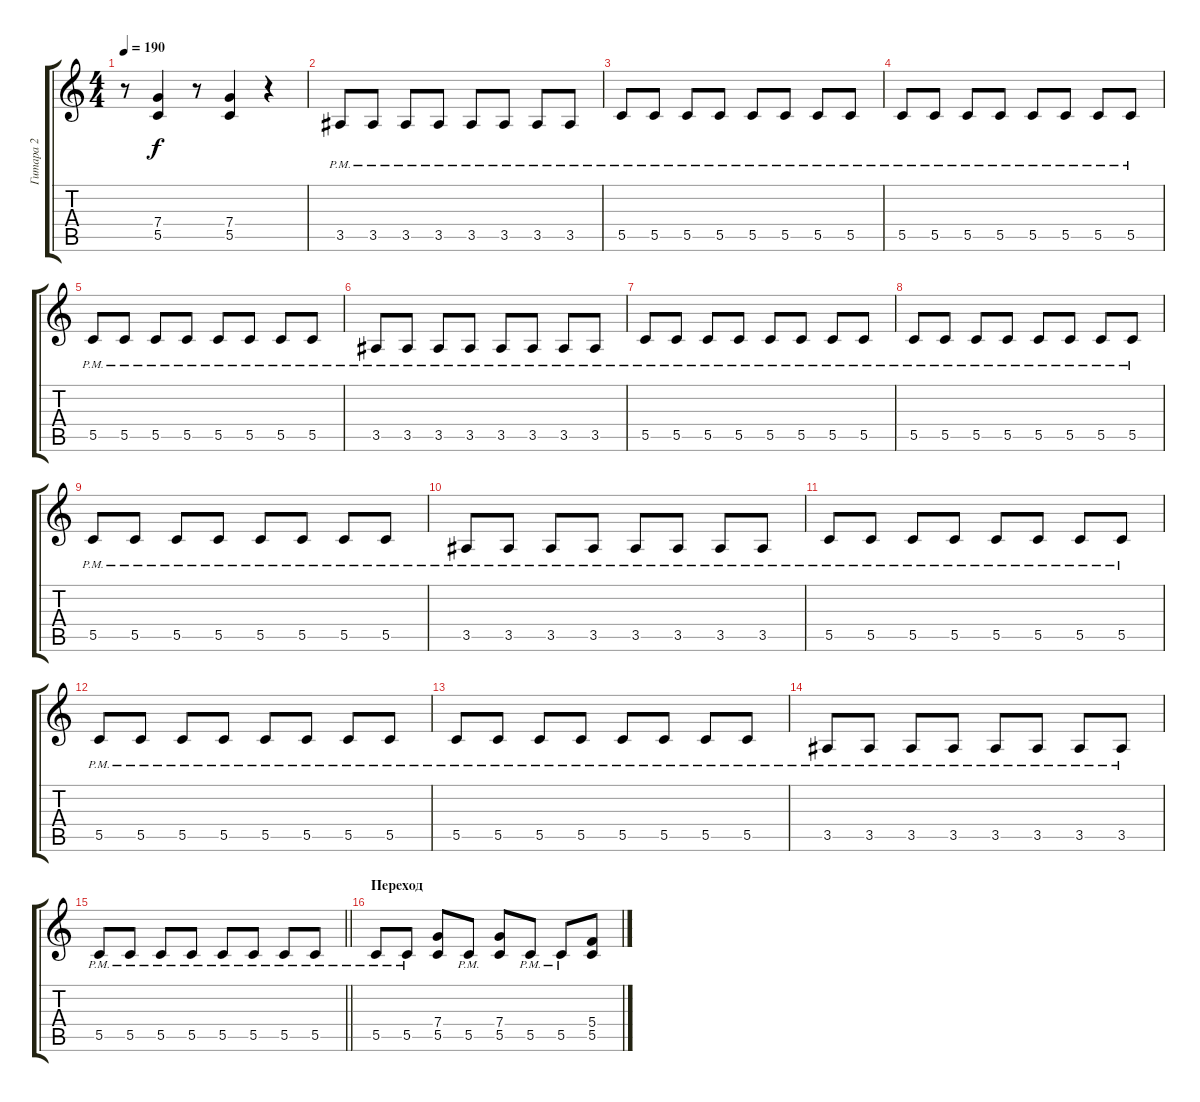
\track ("Гитара 2" "Гитара 2") {instrument distortionguitar}
\staff {score tabs}
\tuning (D4 A3 F3 C3 G2 D2) {hide}
\ts (4 4)
\tempo 190
\clef g2
\ks c
r.8{dy f} (7.4 5.5).4 r.8 (7.4 5.5).4 r.4 |
3.5{pm}.8 3.5{pm}.8 3.5{pm}.8 3.5{pm}.8 3.5{pm}.8 3.5{pm}.8 3.5{pm}.8 3.5{pm}.8 |
5.5{pm}.8 5.5{pm}.8 5.5{pm}.8 5.5{pm}.8 5.5{pm}.8 5.5{pm}.8 5.5{pm}.8 5.5{pm}.8 |
5.5{pm}.8 5.5{pm}.8 5.5{pm}.8 5.5{pm}.8 5.5{pm}.8 5.5{pm}.8 5.5{pm}.8 5.5{pm}.8 |
5.5{pm}.8 5.5{pm}.8 5.5{pm}.8 5.5{pm}.8 5.5{pm}.8 5.5{pm}.8 5.5{pm}.8 5.5{pm}.8 |
3.5{pm}.8 3.5{pm}.8 3.5{pm}.8 3.5{pm}.8 3.5{pm}.8 3.5{pm}.8 3.5{pm}.8 3.5{pm}.8 |
5.5{pm}.8 5.5{pm}.8 5.5{pm}.8 5.5{pm}.8 5.5{pm}.8 5.5{pm}.8 5.5{pm}.8 5.5{pm}.8 |
5.5{pm}.8 5.5{pm}.8 5.5{pm}.8 5.5{pm}.8 5.5{pm}.8 5.5{pm}.8 5.5{pm}.8 5.5{pm}.8 |
5.5{pm}.8 5.5{pm}.8 5.5{pm}.8 5.5{pm}.8 5.5{pm}.8 5.5{pm}.8 5.5{pm}.8 5.5{pm}.8 |
3.5{pm}.8 3.5{pm}.8 3.5{pm}.8 3.5{pm}.8 3.5{pm}.8 3.5{pm}.8 3.5{pm}.8 3.5{pm}.8 |
5.5{pm}.8 5.5{pm}.8 5.5{pm}.8 5.5{pm}.8 5.5{pm}.8 5.5{pm}.8 5.5{pm}.8 5.5{pm}.8 |
5.5{pm}.8 5.5{pm}.8 5.5{pm}.8 5.5{pm}.8 5.5{pm}.8 5.5{pm}.8 5.5{pm}.8 5.5{pm}.8 |
5.5{pm}.8 5.5{pm}.8 5.5{pm}.8 5.5{pm}.8 5.5{pm}.8 5.5{pm}.8 5.5{pm}.8 5.5{pm}.8 |
3.5{pm}.8 3.5{pm}.8 3.5{pm}.8 3.5{pm}.8 3.5{pm}.8 3.5{pm}.8 3.5{pm}.8 3.5{pm}.8 |
\barLineRight lightlight
5.5{pm}.8 5.5{pm}.8 5.5{pm}.8 5.5{pm}.8 5.5{pm}.8 5.5{pm}.8 5.5{pm}.8 5.5{pm}.8 |
\section ("" "Переход")
5.5{pm}.8 5.5{pm}.8 (7.4 5.5).8 5.5{pm}.8 (7.4 5.5).8 5.5{pm}.8 5.5{pm}.8 (5.4 5.5).8
